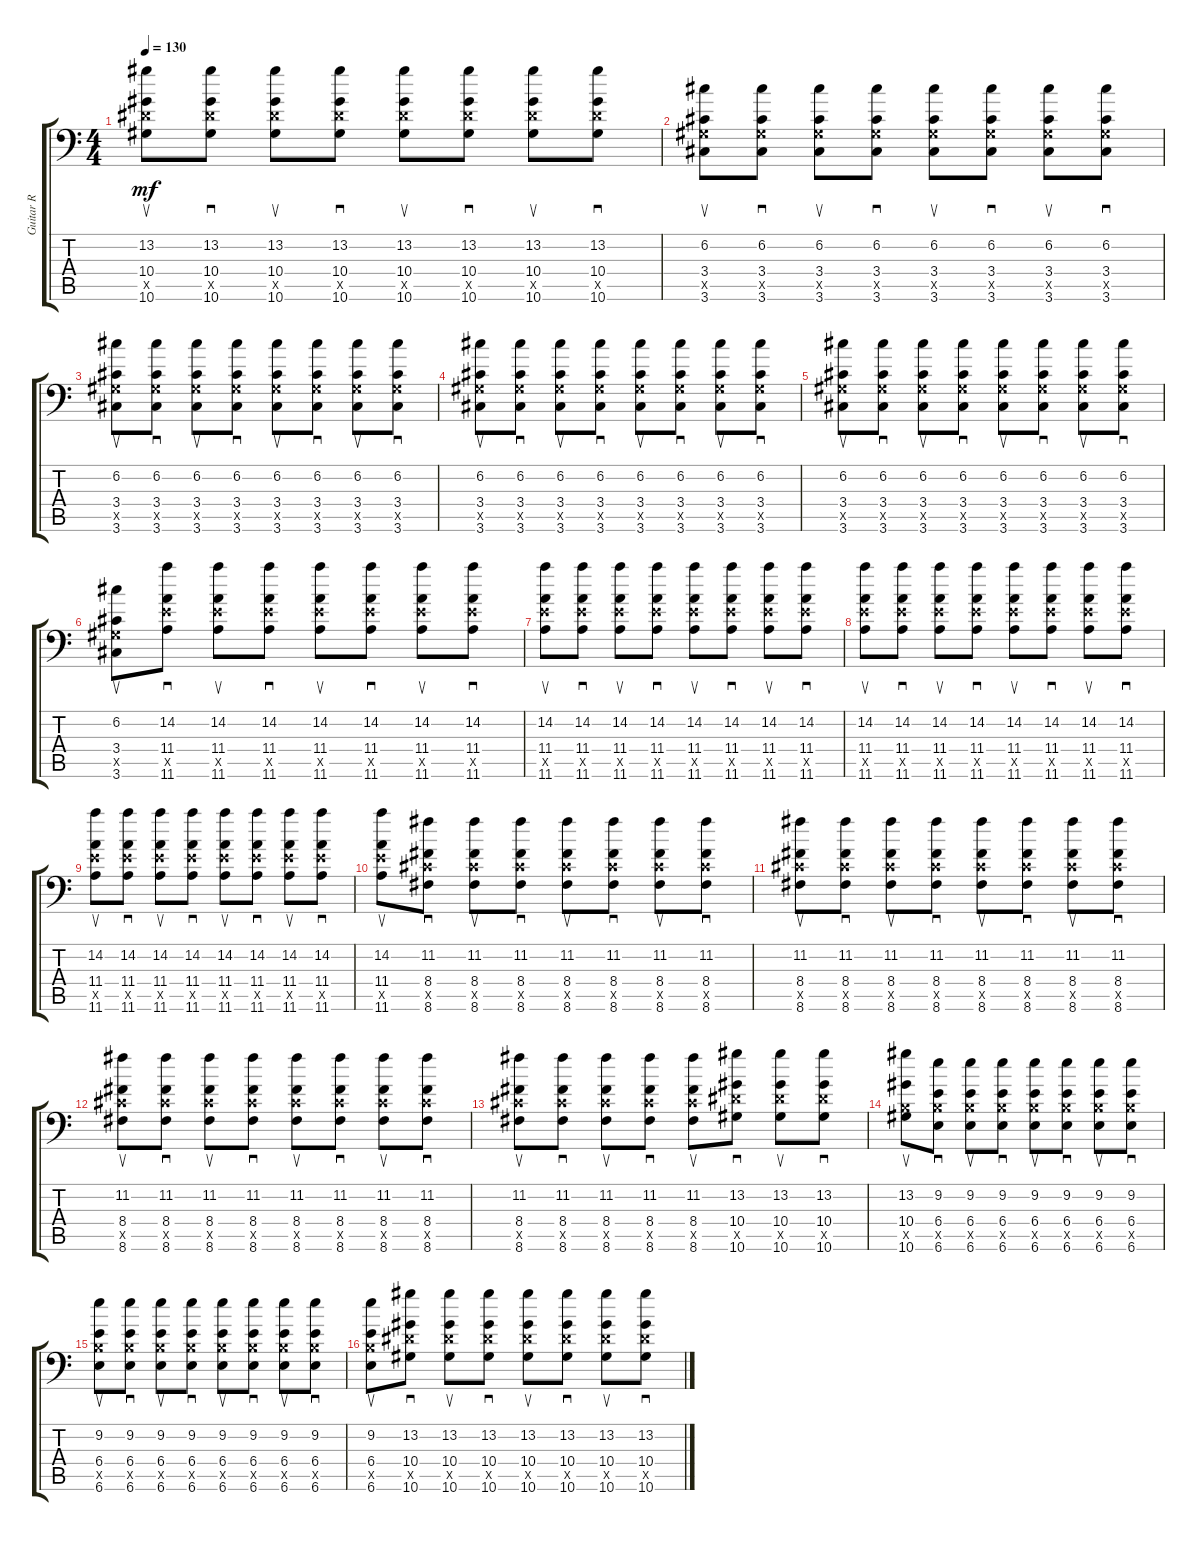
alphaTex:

\track ("Guitar R" "Guitar R") {instrument distortionguitar}
\staff {score tabs}
\tuning (C4 G3 Eb3 Bb2 F2 Bb1) {hide}
\ts (4 4)
\tempo 130
\clef f4
\ks c
(13.2 10.4 10.5{x} 10.6).8{su dy mf} (13.2 10.4 10.5{x} 10.6).8{sd} (13.2 10.4 10.5{x} 10.6).8{su} (13.2 10.4 10.5{x} 10.6).8{sd} (13.2 10.4 10.5{x} 10.6).8{su} (13.2 10.4 10.5{x} 10.6).8{sd} (13.2 10.4 10.5{x} 10.6).8{su} (13.2 10.4 10.5{x} 10.6).8{sd} |
(6.2 3.4 3.5{x} 3.6).8{su instrument distortionguitar} (6.2 3.4 3.5{x} 3.6).8{sd} (6.2 3.4 3.5{x} 3.6).8{su} (6.2 3.4 3.5{x} 3.6).8{sd} (6.2 3.4 3.5{x} 3.6).8{su} (6.2 3.4 3.5{x} 3.6).8{sd} (6.2 3.4 3.5{x} 3.6).8{su} (6.2 3.4 3.5{x} 3.6).8{sd} |
(6.2 3.4 3.5{x} 3.6).8{su} (6.2 3.4 3.5{x} 3.6).8{sd} (6.2 3.4 3.5{x} 3.6).8{su} (6.2 3.4 3.5{x} 3.6).8{sd} (6.2 3.4 3.5{x} 3.6).8{su} (6.2 3.4 3.5{x} 3.6).8{sd} (6.2 3.4 3.5{x} 3.6).8{su} (6.2 3.4 3.5{x} 3.6).8{sd} |
(6.2 3.4 3.5{x} 3.6).8{su} (6.2 3.4 3.5{x} 3.6).8{sd} (6.2 3.4 3.5{x} 3.6).8{su} (6.2 3.4 3.5{x} 3.6).8{sd} (6.2 3.4 3.5{x} 3.6).8{su} (6.2 3.4 3.5{x} 3.6).8{sd} (6.2 3.4 3.5{x} 3.6).8{su} (6.2 3.4 3.5{x} 3.6).8{sd} |
(6.2 3.4 3.5{x} 3.6).8{su} (6.2 3.4 3.5{x} 3.6).8{sd} (6.2 3.4 3.5{x} 3.6).8{su} (6.2 3.4 3.5{x} 3.6).8{sd} (6.2 3.4 3.5{x} 3.6).8{su} (6.2 3.4 3.5{x} 3.6).8{sd} (6.2 3.4 3.5{x} 3.6).8{su} (6.2 3.4 3.5{x} 3.6).8{sd} |
(6.2 3.4 3.5{x} 3.6).8{su} (14.2 11.4 11.5{x} 11.6).8{sd} (14.2 11.4 11.5{x} 11.6).8{su} (14.2 11.4 11.5{x} 11.6).8{sd} (14.2 11.4 11.5{x} 11.6).8{su} (14.2 11.4 11.5{x} 11.6).8{sd} (14.2 11.4 11.5{x} 11.6).8{su} (14.2 11.4 11.5{x} 11.6).8{sd} |
(14.2 11.4 11.5{x} 11.6).8{su} (14.2 11.4 11.5{x} 11.6).8{sd} (14.2 11.4 11.5{x} 11.6).8{su} (14.2 11.4 11.5{x} 11.6).8{sd} (14.2 11.4 11.5{x} 11.6).8{su} (14.2 11.4 11.5{x} 11.6).8{sd} (14.2 11.4 11.5{x} 11.6).8{su} (14.2 11.4 11.5{x} 11.6).8{sd} |
(14.2 11.4 11.5{x} 11.6).8{su} (14.2 11.4 11.5{x} 11.6).8{sd} (14.2 11.4 11.5{x} 11.6).8{su} (14.2 11.4 11.5{x} 11.6).8{sd} (14.2 11.4 11.5{x} 11.6).8{su} (14.2 11.4 11.5{x} 11.6).8{sd} (14.2 11.4 11.5{x} 11.6).8{su} (14.2 11.4 11.5{x} 11.6).8{sd} |
(14.2 11.4 11.5{x} 11.6).8{su} (14.2 11.4 11.5{x} 11.6).8{sd} (14.2 11.4 11.5{x} 11.6).8{su} (14.2 11.4 11.5{x} 11.6).8{sd} (14.2 11.4 11.5{x} 11.6).8{su} (14.2 11.4 11.5{x} 11.6).8{sd} (14.2 11.4 11.5{x} 11.6).8{su} (14.2 11.4 11.5{x} 11.6).8{sd} |
(14.2 11.4 11.5{x} 11.6).8{su} (11.2 8.4 8.5{x} 8.6).8{sd} (11.2 8.4 8.5{x} 8.6).8{su} (11.2 8.4 8.5{x} 8.6).8{sd} (11.2 8.4 8.5{x} 8.6).8{su} (11.2 8.4 8.5{x} 8.6).8{sd} (11.2 8.4 8.5{x} 8.6).8{su} (11.2 8.4 8.5{x} 8.6).8{sd} |
(11.2 8.4 8.5{x} 8.6).8{su} (11.2 8.4 8.5{x} 8.6).8{sd} (11.2 8.4 8.5{x} 8.6).8{su} (11.2 8.4 8.5{x} 8.6).8{sd} (11.2 8.4 8.5{x} 8.6).8{su} (11.2 8.4 8.5{x} 8.6).8{sd} (11.2 8.4 8.5{x} 8.6).8{su} (11.2 8.4 8.5{x} 8.6).8{sd} |
(11.2 8.4 8.5{x} 8.6).8{su} (11.2 8.4 8.5{x} 8.6).8{sd} (11.2 8.4 8.5{x} 8.6).8{su} (11.2 8.4 8.5{x} 8.6).8{sd} (11.2 8.4 8.5{x} 8.6).8{su} (11.2 8.4 8.5{x} 8.6).8{sd} (11.2 8.4 8.5{x} 8.6).8{su} (11.2 8.4 8.5{x} 8.6).8{sd} |
(11.2 8.4 8.5{x} 8.6).8{su} (11.2 8.4 8.5{x} 8.6).8{sd} (11.2 8.4 8.5{x} 8.6).8{su} (11.2 8.4 8.5{x} 8.6).8{sd} (11.2 8.4 8.5{x} 8.6).8{su} (13.2 10.4 10.5{x} 10.6).8{sd} (13.2 10.4 10.5{x} 10.6).8{su} (13.2 10.4 10.5{x} 10.6).8{sd} |
(13.2 10.4 6.5{x} 10.6).8{su} (9.2 6.4 6.5{x} 6.6).8{sd} (9.2 6.4 6.5{x} 6.6).8{su} (9.2 6.4 6.5{x} 6.6).8{sd} (9.2 6.4 6.5{x} 6.6).8{su} (9.2 6.4 6.5{x} 6.6).8{sd} (9.2 6.4 6.5{x} 6.6).8{su} (9.2 6.4 6.5{x} 6.6).8{sd} |
(9.2 6.4 6.5{x} 6.6).8{su} (9.2 6.4 6.5{x} 6.6).8{sd} (9.2 6.4 6.5{x} 6.6).8{su} (9.2 6.4 6.5{x} 6.6).8{sd} (9.2 6.4 6.5{x} 6.6).8{su} (9.2 6.4 6.5{x} 6.6).8{sd} (9.2 6.4 6.5{x} 6.6).8{su} (9.2 6.4 6.5{x} 6.6).8{sd} |
(9.2 6.4 6.5{x} 6.6).8{su} (13.2 10.4 10.5{x} 10.6).8{sd} (13.2 10.4 10.5{x} 10.6).8{su} (13.2 10.4 10.5{x} 10.6).8{sd} (13.2 10.4 10.5{x} 10.6).8{su} (13.2 10.4 10.5{x} 10.6).8{sd} (13.2 10.4 10.5{x} 10.6).8{su} (13.2 10.4 10.5{x} 10.6).8{sd}
